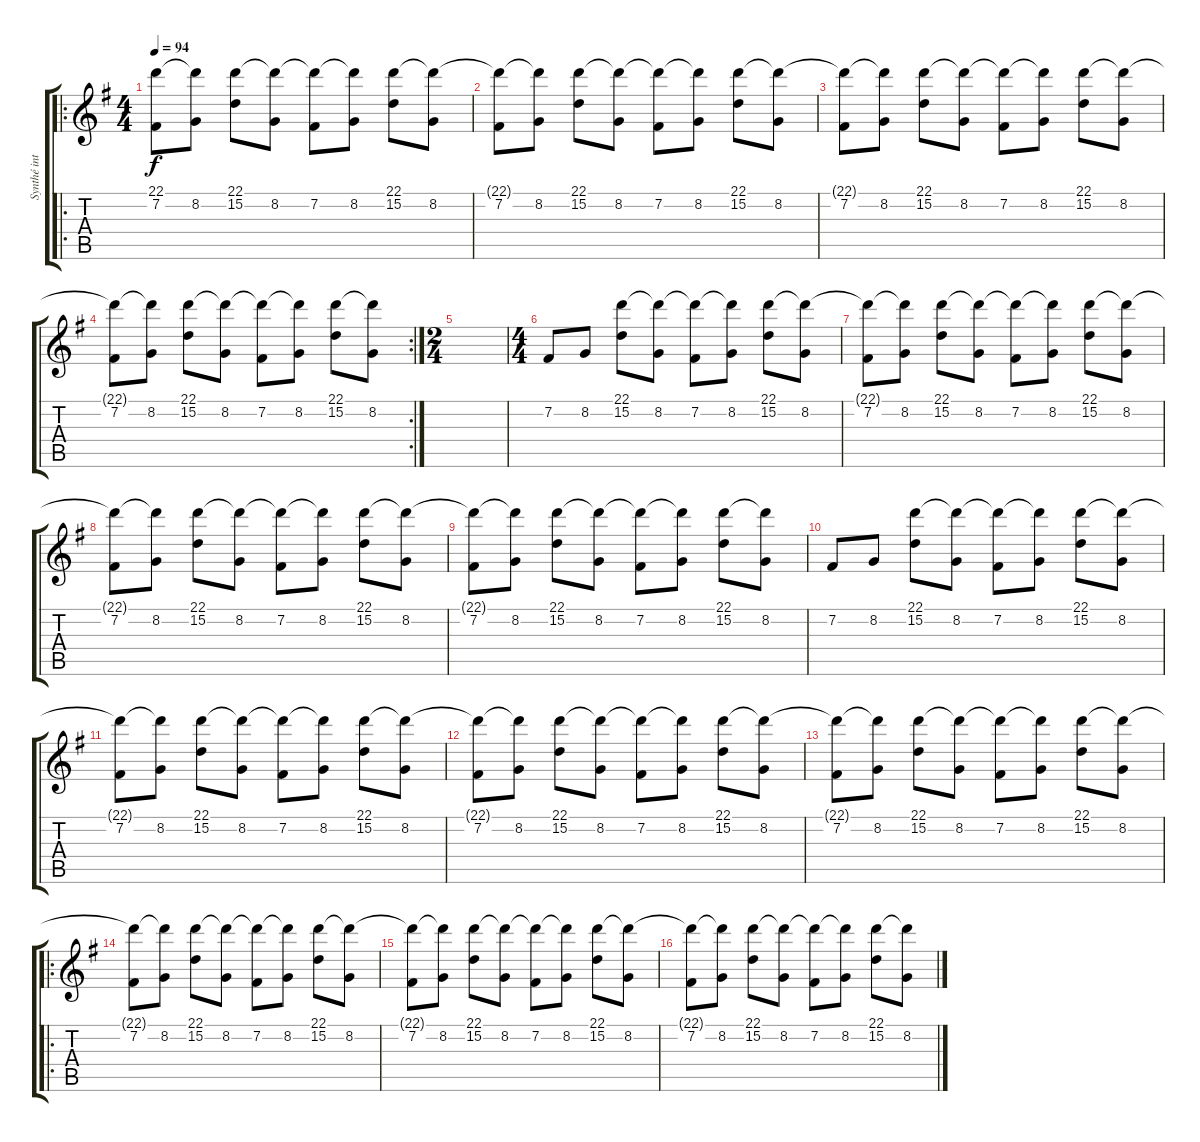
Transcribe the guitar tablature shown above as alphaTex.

\track ("Synthé intro" "Synthé int") {instrument electricpiano1}
\staff {score tabs}
\tuning (E4 B3 G3 D3 A2 E2) {hide}
\ro
\ts (4 4)
\tempo 94
\clef g2
\ks g
(22.1{t} 7.2).8{dy f} (22.1{t} 8.2).8 (22.1 15.2).8 (22.1{t} 8.2).8 (22.1{t} 7.2).8 (22.1{t} 8.2).8 (22.1 15.2).8 (22.1{t} 8.2).8 |
(22.1{t} 7.2).8 (22.1{t} 8.2).8 (22.1 15.2).8 (22.1{t} 8.2).8 (22.1{t} 7.2).8 (22.1{t} 8.2).8 (22.1 15.2).8 (22.1{t} 8.2).8 |
(22.1{t} 7.2).8 (22.1{t} 8.2).8 (22.1 15.2).8 (22.1{t} 8.2).8 (22.1{t} 7.2).8 (22.1{t} 8.2).8 (22.1 15.2).8 (22.1{t} 8.2).8 |
\rc 2
(22.1{t} 7.2).8 (22.1{t} 8.2).8 (22.1 15.2).8 (22.1{t} 8.2).8 (22.1{t} 7.2).8 (22.1{t} 8.2).8 (22.1 15.2).8 (22.1{t} 8.2).8 |
\ts (2 4)
|
\ts (4 4)
7.2.8 8.2.8 (22.1 15.2).8 (22.1{t} 8.2).8 (22.1{t} 7.2).8 (22.1{t} 8.2).8 (22.1 15.2).8 (22.1{t} 8.2).8 |
(22.1{t} 7.2).8 (22.1{t} 8.2).8 (22.1 15.2).8 (22.1{t} 8.2).8 (22.1{t} 7.2).8 (22.1{t} 8.2).8 (22.1 15.2).8 (22.1{t} 8.2).8 |
(22.1{t} 7.2).8 (22.1{t} 8.2).8 (22.1 15.2).8 (22.1{t} 8.2).8 (22.1{t} 7.2).8 (22.1{t} 8.2).8 (22.1 15.2).8 (22.1{t} 8.2).8 |
(22.1{t} 7.2).8 (22.1{t} 8.2).8 (22.1 15.2).8 (22.1{t} 8.2).8 (22.1{t} 7.2).8 (22.1{t} 8.2).8 (22.1 15.2).8 (22.1{t} 8.2).8 |
7.2.8 8.2.8 (22.1 15.2).8 (22.1{t} 8.2).8 (22.1{t} 7.2).8 (22.1{t} 8.2).8 (22.1 15.2).8 (22.1{t} 8.2).8 |
(22.1{t} 7.2).8 (22.1{t} 8.2).8 (22.1 15.2).8 (22.1{t} 8.2).8 (22.1{t} 7.2).8 (22.1{t} 8.2).8 (22.1 15.2).8 (22.1{t} 8.2).8 |
(22.1{t} 7.2).8 (22.1{t} 8.2).8 (22.1 15.2).8 (22.1{t} 8.2).8 (22.1{t} 7.2).8 (22.1{t} 8.2).8 (22.1 15.2).8 (22.1{t} 8.2).8 |
(22.1{t} 7.2).8 (22.1{t} 8.2).8 (22.1 15.2).8 (22.1{t} 8.2).8 (22.1{t} 7.2).8 (22.1{t} 8.2).8 (22.1 15.2).8 (22.1{t} 8.2).8 |
\ro
(22.1{t} 7.2).8 (22.1{t} 8.2).8 (22.1 15.2).8 (22.1{t} 8.2).8 (22.1{t} 7.2).8 (22.1{t} 8.2).8 (22.1 15.2).8 (22.1{t} 8.2).8 |
(22.1{t} 7.2).8 (22.1{t} 8.2).8 (22.1 15.2).8 (22.1{t} 8.2).8 (22.1{t} 7.2).8 (22.1{t} 8.2).8 (22.1 15.2).8 (22.1{t} 8.2).8 |
(22.1{t} 7.2).8 (22.1{t} 8.2).8 (22.1 15.2).8 (22.1{t} 8.2).8 (22.1{t} 7.2).8 (22.1{t} 8.2).8 (22.1 15.2).8 (22.1{t} 8.2).8
